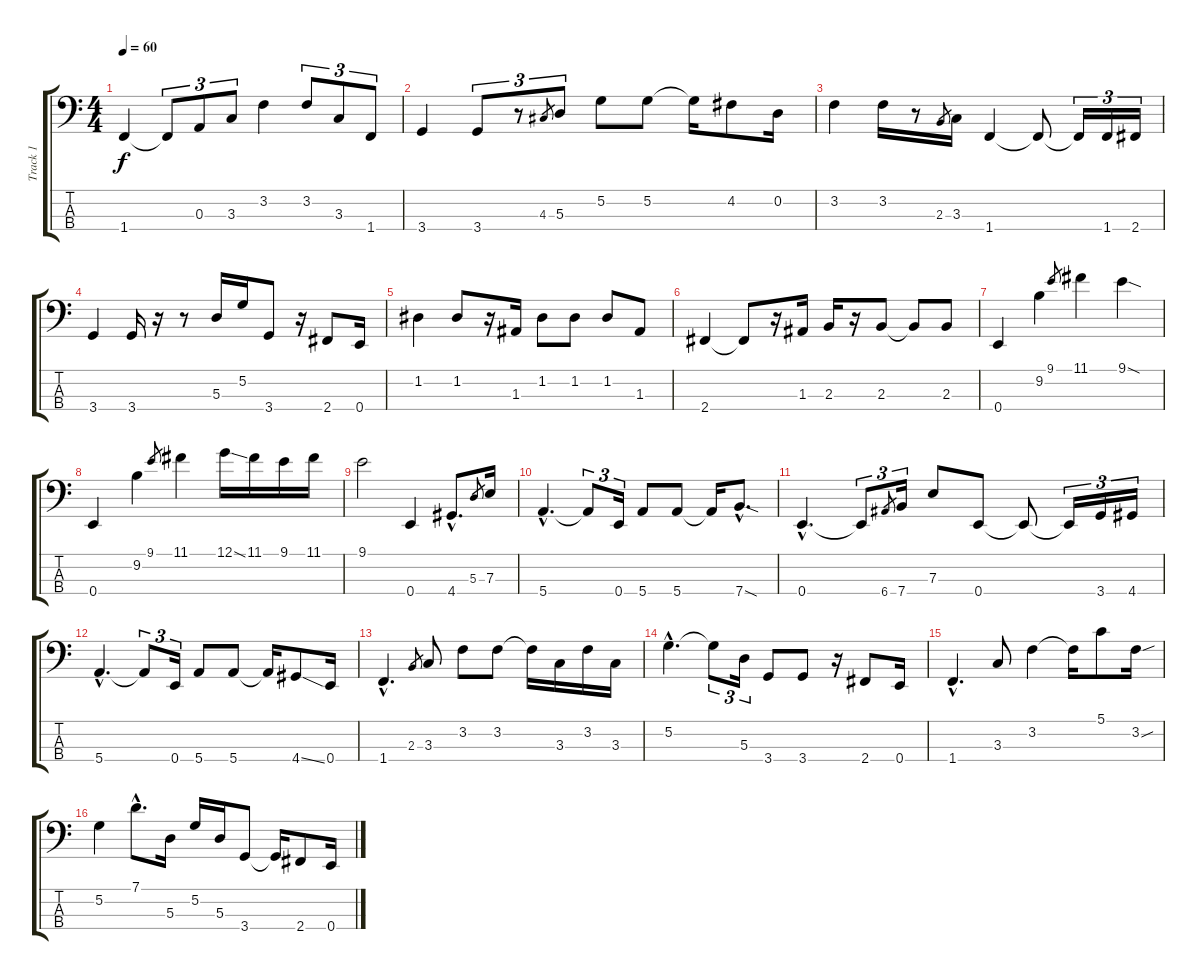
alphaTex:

\track ("Track 1" "Track 1") {instrument electricbassfinger}
\staff {score tabs}
\tuning (G2 D2 A1 E1) {hide}
\ts (4 4)
\tempo 60
\clef f4
\ks c
1.4.4{dy f} 1.4{t}.8{tu (3 2)} 0.3.8{tu (3 2)} 3.3.8{tu (3 2)} 3.2.4 3.2.8{tu (3 2)} 3.3.8{tu (3 2)} 1.4.8{tu (3 2)} |
3.4.4 3.4.8{tu (3 2)} r.8{tu (3 2)} 4.3.8{gr} 5.3.8{tu (3 2)} 5.2.8 5.2.8 5.2{t}.16 4.2.8 0.2.16 |
3.2.4 3.2.16 r.8 2.3.8{gr} 3.3.16 1.4.4 1.4{t}.8 1.4{t}.16{tu (3 2)} 1.4.16{tu (3 2)} 2.4.16{tu (3 2)} |
3.4.4 3.4.16 r.16 r.8 5.3.16 5.2.16 3.4.8 r.16 2.4.8 0.4.16 |
1.2.4 1.2.8 r.16 1.3.16 1.2.8 1.2.8 1.2.8 1.3.8 |
2.4.4 2.4{t}.8 r.16 1.3.16 2.3.16 r.16 2.3.8 2.3{t}.8 2.3.8 |
0.4.4 9.2.4 9.1.8{gr} 11.1.4 9.1{sod}.4 |
0.4.4 9.2.4 9.1.8{gr} 11.1.4 12.1{ss}.16 11.1.16 9.1.16 11.1.16 |
9.1.2 0.4.4 4.4{hac}.8{d} 5.3.8{gr} 7.3.16 |
5.4{hac}.4{d} 5.4{t}.8{tu (3 2)} 0.4.16{tu (3 2)} 5.4.8 5.4.8 5.4{t}.16 7.4{sod hac}.8{d} |
0.4{hac}.4{d} 0.4{t}.8{tu (3 2)} 6.4.8{gr} 7.4.16{tu (3 2)} 7.3.8 0.4.8 0.4{t}.8 0.4{t}.16{tu (3 2)} 3.4.16{tu (3 2)} 4.4.16{tu (3 2)} |
5.4{hac}.4{d} 5.4{t}.8{tu (3 2)} 0.4.16{tu (3 2)} 5.4.8 5.4.8 5.4{t}.16 4.4{ss}.8 0.4.16 |
1.4{hac}.4{d} 2.3.8{gr} 3.3.8 3.2.8 3.2.8 3.2{t}.16 3.3.16 3.2.16 3.3.16 |
5.2{hac}.4{d} 5.2{t}.8{tu (3 2)} 5.3.16{tu (3 2)} 3.4.8 3.4.8 r.16 2.4.8 0.4.16 |
1.4{hac}.4{d} 3.3.8 3.2.4 3.2{t}.16 5.1.8 3.2{sou}.16 |
5.2.4 7.1{hac}.8{d} 5.3.16 5.2.16 5.3.16 3.4.8 3.4{t}.16 2.4.8 0.4.16
